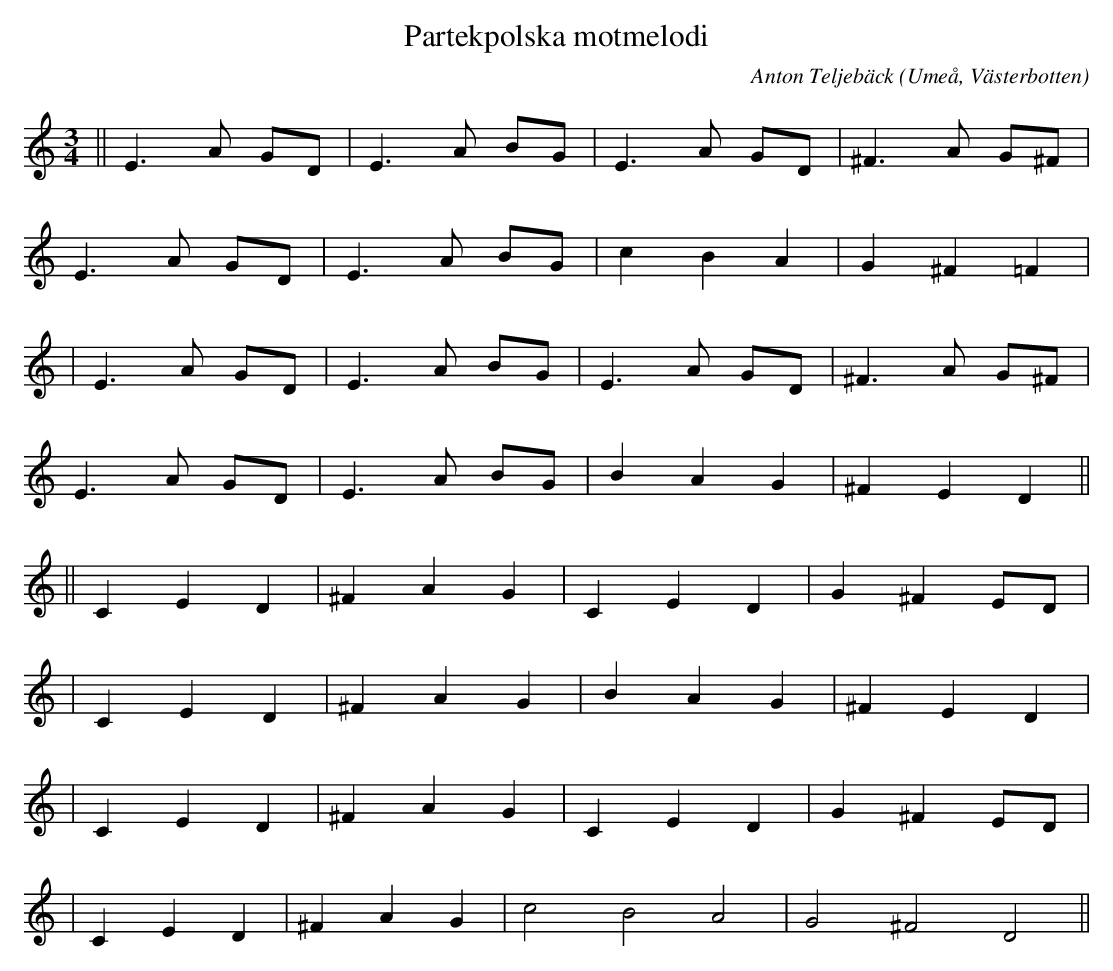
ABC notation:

X:1
T:Partekpolska motmelodi
O:Umeå, Västerbotten
C:Anton Teljebäck
M:3/4
L:1/8
K:Am
||E3A GD | E3A BG | E3A GD | ^F3A G^F|
E3A GD | E3A BG | c2 B2 A2 | G2 ^F2 =F2 |
| E3A GD | E3A BG | E3A GD | ^F3A G^F|
E3A GD | E3A BG | B2 A2 G2 | ^F2 E2 D2 ||
L:1/4
|| CED | ^FAG | CED | G^FE/D/ |
| CED | ^FAG | BAG | ^FED |
|CED | ^FAG | CED | G^FE/D/ |
| CED | ^FAG | c2 B2 A2 | G2 ^F2 D2 ||
